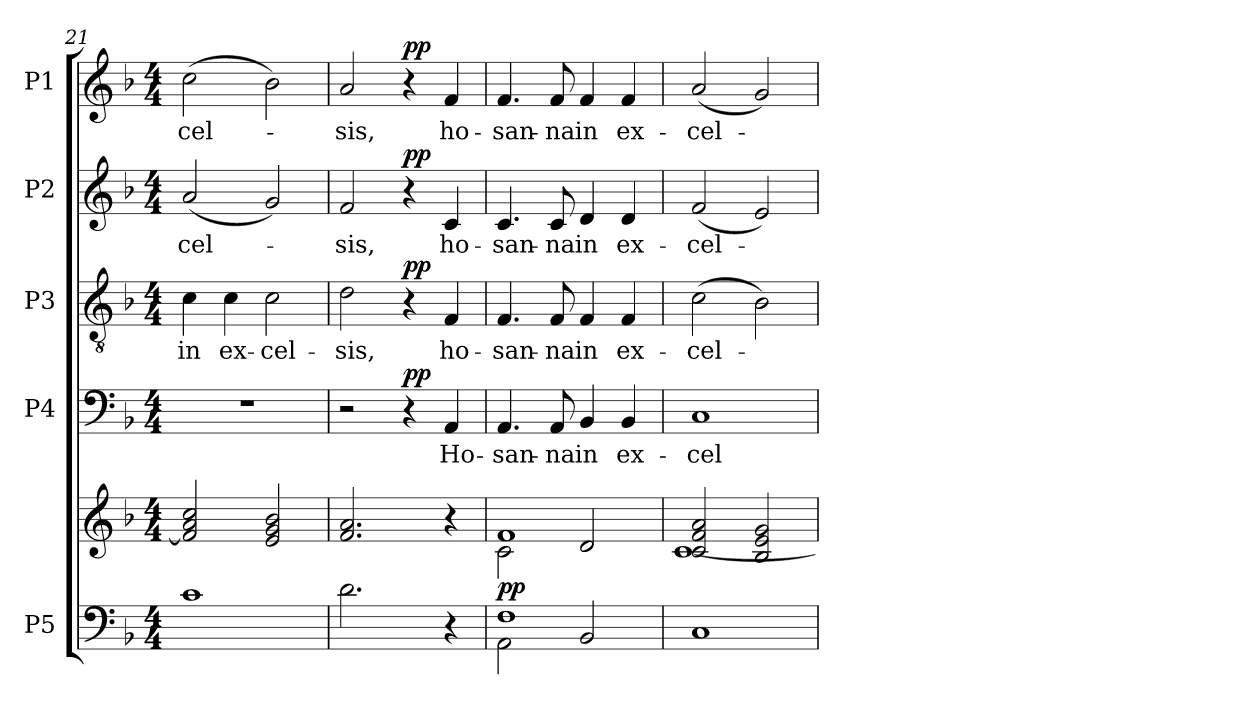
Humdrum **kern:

**kern	**kern	**dynam	**kern	**text	**dynam	**kern	**text	**dynam	**kern	**text	**dynam	**kern	**text	**dynam
*part5	*part5	*part5	*part4	*part4	*part4	*part3	*part3	*part3	*part2	*part2	*part2	*part1	*part1	*part1
*staff6	*staff5	*staff5/6	*staff4	*staff4	*staff4	*staff3	*staff3	*staff3	*staff2	*staff2	*staff2	*staff1	*staff1	*staff1
*I"P5	*	*	*I"P4	*	*	*I"P3	*	*	*I"P2	*	*	*I"P1	*	*
*clefF4	*clefG2	*	*clefF4	*	*	*clefGv2	*	*	*clefG2	*	*	*clefG2	*	*
*	*	*	*	*	*	*ITrd7c12	*	*	*	*	*	*	*	*
*k[b-]	*k[b-]	*	*k[b-]	*	*	*k[b-]	*	*	*k[b-]	*	*	*k[b-]	*	*
*F:	*F:	*	*F:	*	*	*F:	*	*	*F:	*	*	*F:	*	*
*M4/4	*M4/4	*	*M4/4	*	*	*M4/4	*	*	*M4/4	*	*	*M4/4	*	*
=21	=21	=21	=21	=21	=21	=21	=21	=21	=21	=21	=21	=21	=21	=21
!	!	!	!	!	!	!	!LO:LY:b:color=#000000	!	!	!	!	!	!	!
!	!	!	!	!	!	!	!	!	!	!LO:LY:b:color=#000000	!	!	!	!
!	!	!	!	!	!	!	!	!	!	!	!	!	!LO:LY:b:color=#000000	!
1ci	2fi/] 2ai 2cci	.	1r	.	.	4Ci\	in	.	(2ai/	-cel-	.	(2cci\	-cel-	.
!	!	!	!	!	!	!	!LO:LY:b:color=#000000	!	!	!	!	!	!	!
.	.	.	.	.	.	4Ci\	ex-	.	.	.	.	.	.	.
!	!	!	!	!	!	!	!LO:LY:b:color=#000000	!	!	!	!	!	!	!
.	2ei/ 2gi 2b-i	.	.	.	.	2Ci\	-cel-	.	2gi/)	.	.	2b-i\)	.	.
!!LO:LB:g=z
=22	=22	=22	=22	=22	=22	=22	=22	=22	=22	=22	=22	=22	=22	=22
!	!	!	!	!	!	!	!LO:LY:b:color=#000000	!	!	!	!	!	!	!
!	!	!	!	!	!	!	!	!	!	!LO:LY:b:color=#000000	!	!	!	!
!	!	!	!	!	!	!	!	!	!	!	!	!	!LO:LY:b:color=#000000	!
2.di\	2.fi/ 2.ai	.	2r	.	.	2Di\	-sis,	.	2fi/	-sis,	.	2ai/	-sis,	.
.	.	.	4r	.	pp	4r	.	pp	4r	.	pp	4r	.	pp
!	!	!	!	!LO:LY:b:color=#000000	!	!	!	!	!	!	!	!	!	!
!	!	!	!	!	!	!	!LO:LY:b:color=#000000	!	!	!	!	!	!	!
!	!	!	!	!	!	!	!	!	!	!LO:LY:b:color=#000000	!	!	!	!
!	!	!	!	!	!	!	!	!	!	!	!	!	!LO:LY:b:color=#000000	!
4r	4r	.	4AAi/	Ho-	.	4FFi/	ho-	.	4ci/	ho-	.	4fi/	ho-	.
=23	=23	=23	=23	=23	=23	=23	=23	=23	=23	=23	=23	=23	=23	=23
*^	*^	*	*	*	*	*	*	*	*	*	*	*	*	*
!	!	!	!	!	!	!LO:LY:b:color=#000000	!	!	!	!	!	!	!	!	!	!
!	!	!	!	!	!	!	!	!	!LO:LY:b:color=#000000	!	!	!	!	!	!	!
!	!	!	!	!	!	!	!	!	!	!	!	!LO:LY:b:color=#000000	!	!	!	!
!	!	!	!	!	!	!	!	!	!	!	!	!	!	!	!LO:LY:b:color=#000000	!
1Fi	2AAi\	1fi	2ci\	pp	4.AAi/	-san-	.	4.FFi/	-san-	.	4.ci/	-san-	.	4.fi/	-san-	.
!	!	!	!	!	!	!LO:LY:b:color=#000000	!	!	!	!	!	!	!	!	!	!
!	!	!	!	!	!	!	!	!	!LO:LY:b:color=#000000	!	!	!	!	!	!	!
!	!	!	!	!	!	!	!	!	!	!	!	!LO:LY:b:color=#000000	!	!	!	!
!	!	!	!	!	!	!	!	!	!	!	!	!	!	!	!LO:LY:b:color=#000000	!
.	.	.	.	.	8AAi/	-na	.	8FFi/	-na	.	8ci/	-na	.	8fi/	-na	.
!	!	!	!	!	!	!LO:LY:b:color=#000000	!	!	!	!	!	!	!	!	!	!
!	!	!	!	!	!	!	!	!	!LO:LY:b:color=#000000	!	!	!	!	!	!	!
!	!	!	!	!	!	!	!	!	!	!	!	!LO:LY:b:color=#000000	!	!	!	!
!	!	!	!	!	!	!	!	!	!	!	!	!	!	!	!LO:LY:b:color=#000000	!
.	2BB-i/	.	2di/	.	4BB-i/	in	.	4FFi/	in	.	4di/	in	.	4fi/	in	.
!	!	!	!	!	!	!LO:LY:b:color=#000000	!	!	!	!	!	!	!	!	!	!
!	!	!	!	!	!	!	!	!	!LO:LY:b:color=#000000	!	!	!	!	!	!	!
!	!	!	!	!	!	!	!	!	!	!	!	!LO:LY:b:color=#000000	!	!	!	!
!	!	!	!	!	!	!	!	!	!	!	!	!	!	!	!LO:LY:b:color=#000000	!
.	.	.	.	.	4BB-i/	ex-	.	4FFi/	ex-	.	4di/	ex-	.	4fi/	ex-	.
*v	*v	*	*	*	*	*	*	*	*	*	*	*	*	*	*	*
=24	=24	=24	=24	=24	=24	=24	=24	=24	=24	=24	=24	=24	=24	=24	=24
!	!	!	!	!	!LO:LY:b:color=#000000	!	!	!	!	!	!	!	!	!	!
!	!	!	!	!	!	!	!	!LO:LY:b:color=#000000	!	!	!	!	!	!	!
!	!	!	!	!	!	!	!	!	!	!	!LO:LY:b:color=#000000	!	!	!	!
!	!	!	!	!	!	!	!	!	!	!	!	!	!	!LO:LY:b:color=#000000	!
1Ci	2ci/ 2fi 2ai	[1ci	.	1Ci	-cel-	.	(2Ci\	-cel-	.	(2fi/	-cel-	.	(2ai/	-cel-	.
.	2B-i/ 2ei 2gi	.	.	.	.	.	2BB-i\)	.	.	2ei/)	.	.	2gi/)	.	.
*	*v	*v	*	*	*	*	*	*	*	*	*	*	*	*	*
=	=	=	=	=	=	=	=	=	=	=	=	=	=	=
*-	*-	*-	*-	*-	*-	*-	*-	*-	*-	*-	*-	*-	*-	*-
